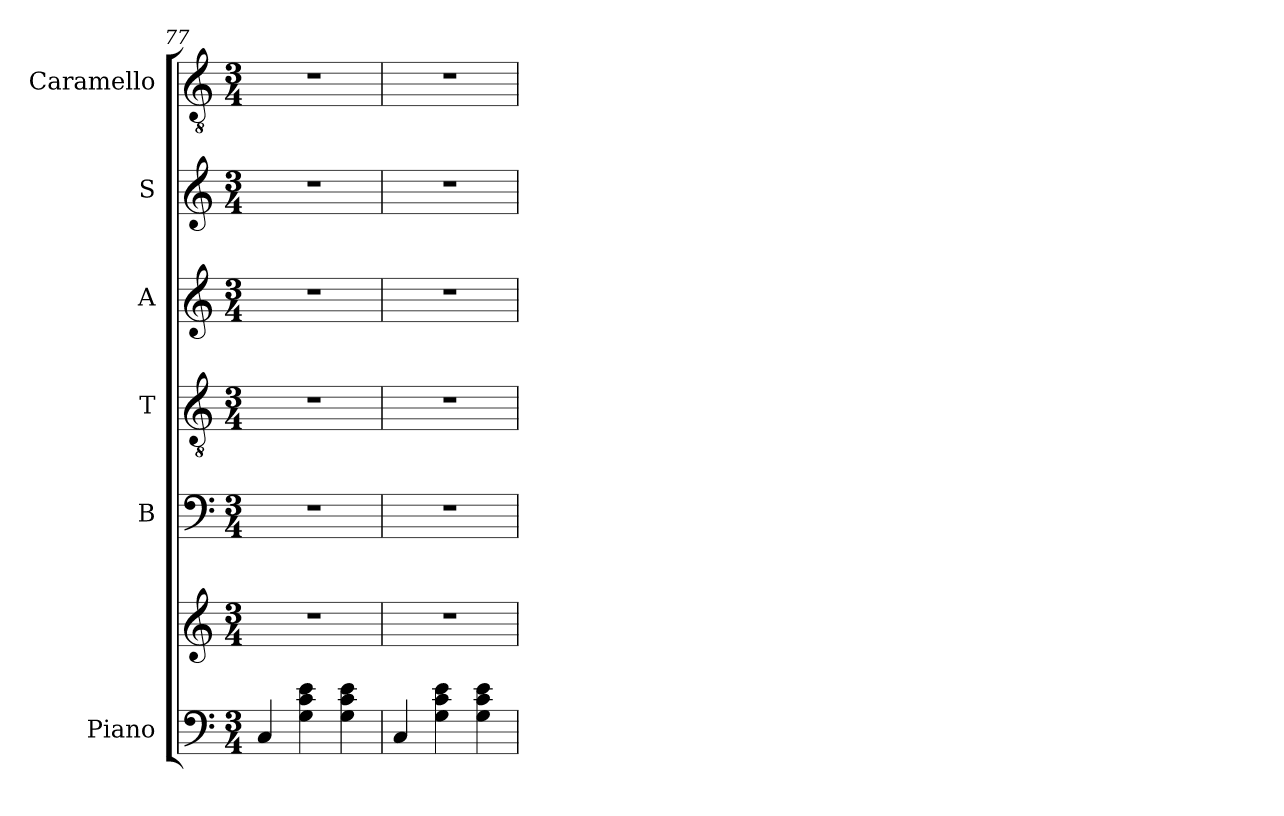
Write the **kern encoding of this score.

**kern	**kern	**kern	**kern	**kern	**kern	**kern
*part6	*part6	*part5	*part4	*part3	*part2	*part1
*staff7	*staff6	*staff5	*staff4	*staff3	*staff2	*staff1
*I"Piano	*	*I"B	*I"T	*I"A	*I"S	*I"Caramello
*I'Pno	*	*I'B	*I'T	*I'A	*I'S	*
*clefF4	*clefG2	*clefF4	*clefGv2	*clefG2	*clefG2	*clefGv2
*k[]	*k[]	*k[]	*k[]	*k[]	*k[]	*k[]
*M3/4	*M3/4	*M3/4	*M3/4	*M3/4	*M3/4	*M3/4
=77	=77	=77	=77	=77	=77	=77
4C/	2.r	2.r	2.r	2.r	2.r	2.r
4G\ 4c\ 4e\	.	.	.	.	.	.
4G\ 4c\ 4e\	.	.	.	.	.	.
=78	=78	=78	=78	=78	=78	=78
4C/	2.r	2.r	2.r	2.r	2.r	2.r
4G\ 4c\ 4e\	.	.	.	.	.	.
4G\ 4c\ 4e\	.	.	.	.	.	.
=	=	=	=	=	=	=
*-	*-	*-	*-	*-	*-	*-
